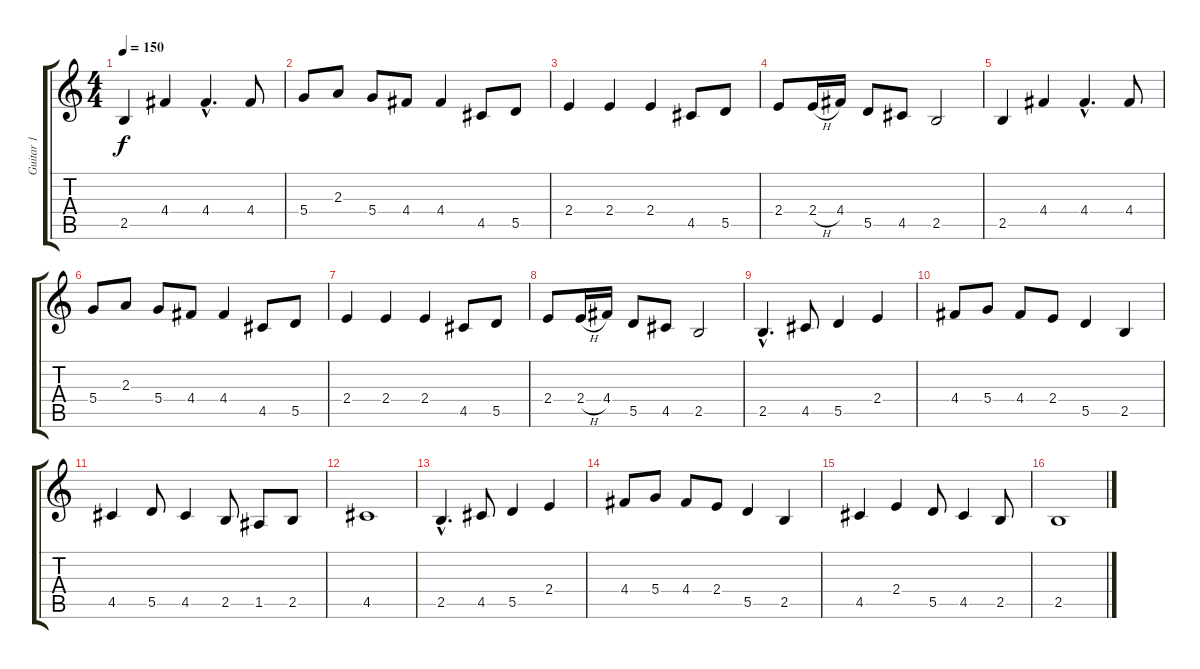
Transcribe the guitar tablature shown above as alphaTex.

\track ("Guitar 1" "Guitar 1") {instrument acousticguitarsteel}
\staff {score tabs}
\tuning (E4 B3 G3 D3 A2 E2) {hide}
\ts (4 4)
\tempo 150
\clef g2
\ks c
2.5.4{dy f} 4.4.4 4.4{hac}.4{d} 4.4.8 |
5.4.8 2.3.8 5.4.8 4.4.8 4.4.4 4.5.8 5.5.8 |
2.4.4 2.4.4 2.4.4 4.5.8 5.5.8 |
2.4.8 2.4{h}.16 4.4.16 5.5.8 4.5.8 2.5.2 |
2.5.4 4.4.4 4.4{hac}.4{d} 4.4.8 |
5.4.8 2.3.8 5.4.8 4.4.8 4.4.4 4.5.8 5.5.8 |
2.4.4 2.4.4 2.4.4 4.5.8 5.5.8 |
2.4.8 2.4{h}.16 4.4.16 5.5.8 4.5.8 2.5.2 |
2.5{hac}.4{d} 4.5.8 5.5.4 2.4.4 |
4.4.8 5.4.8 4.4.8 2.4.8 5.5.4 2.5.4 |
4.5.4 5.5.8 4.5.4 2.5.8 1.5.8 2.5.8 |
4.5.1 |
2.5{hac}.4{d} 4.5.8 5.5.4 2.4.4 |
4.4.8 5.4.8 4.4.8 2.4.8 5.5.4 2.5.4 |
4.5.4 2.4.4 5.5.8 4.5.4 2.5.8 |
2.5.1
